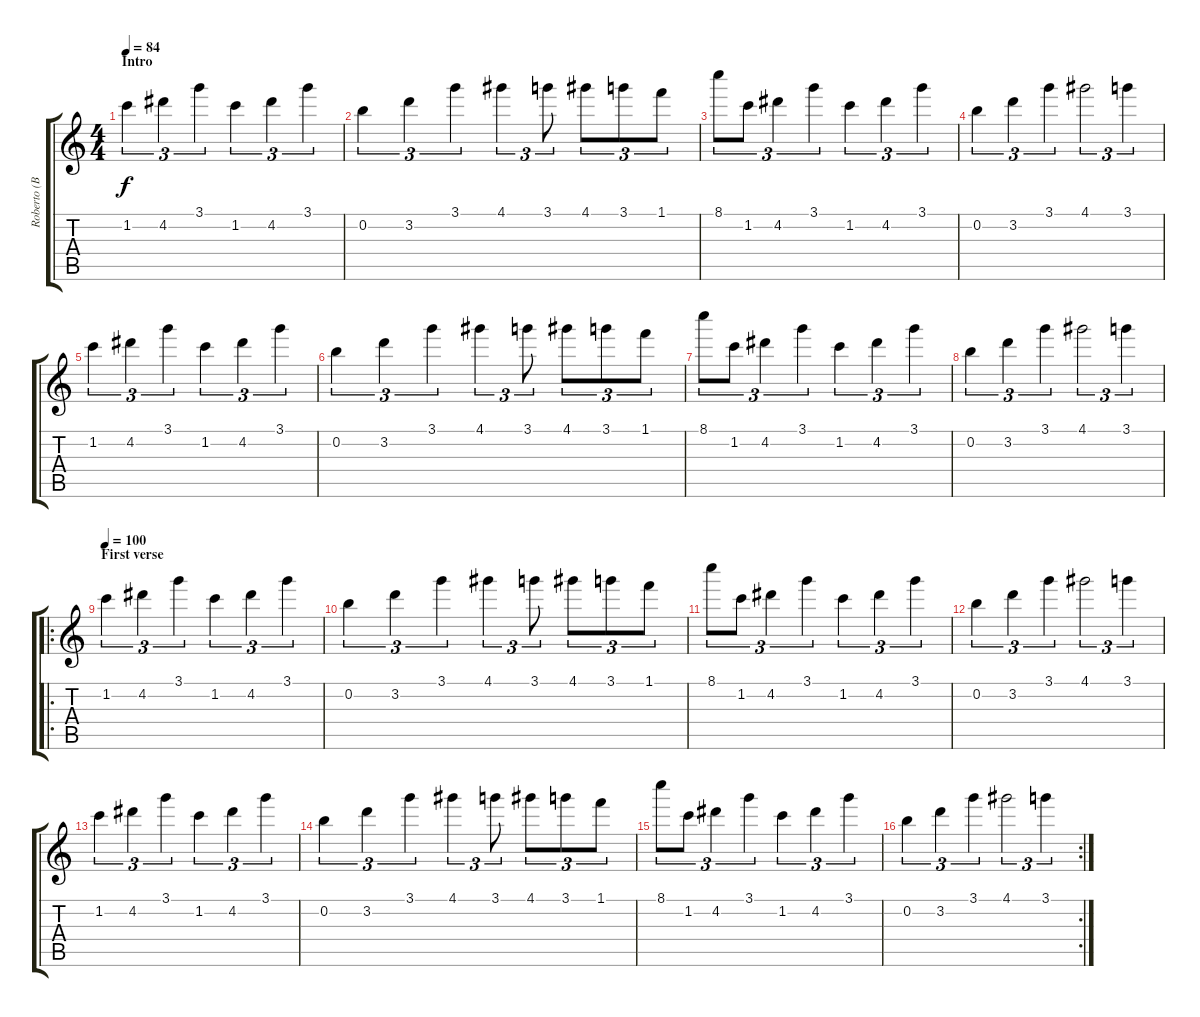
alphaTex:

\track ("Roberto (Bell)" "Roberto (B") {instrument tinklebell}
\staff {score tabs}
\tuning (E6 B5 G5 D5 A4 E4) {hide}
\ts (4 4)
\section ("" "Intro")
\tempo 84
\tempo 100
\tempo 84
\clef g2
\ks c
1.2.4{tu (3 2) dy f instrument tinklebell} 4.2.4{tu (3 2)} 3.1.4{tu (3 2)} 1.2.4{tu (3 2)} 4.2.4{tu (3 2)} 3.1.4{tu (3 2)} |
0.2.4{tu (3 2)} 3.2.4{tu (3 2)} 3.1.4{tu (3 2)} 4.1.4{tu (3 2)} 3.1.8{tu (3 2)} 4.1.8{tu (3 2)} 3.1.8{tu (3 2)} 1.1.8{tu (3 2)} |
8.1.8{tu (3 2)} 1.2.8{tu (3 2)} 4.2.4{tu (3 2)} 3.1.4{tu (3 2)} 1.2.4{tu (3 2)} 4.2.4{tu (3 2)} 3.1.4{tu (3 2)} |
0.2.4{tu (3 2)} 3.2.4{tu (3 2)} 3.1.4{tu (3 2)} 4.1.2{tu (3 2)} 3.1.4{tu (3 2)} |
1.2.4{tu (3 2)} 4.2.4{tu (3 2)} 3.1.4{tu (3 2)} 1.2.4{tu (3 2)} 4.2.4{tu (3 2)} 3.1.4{tu (3 2)} |
0.2.4{tu (3 2)} 3.2.4{tu (3 2)} 3.1.4{tu (3 2)} 4.1.4{tu (3 2)} 3.1.8{tu (3 2)} 4.1.8{tu (3 2)} 3.1.8{tu (3 2)} 1.1.8{tu (3 2)} |
8.1.8{tu (3 2)} 1.2.8{tu (3 2)} 4.2.4{tu (3 2)} 3.1.4{tu (3 2)} 1.2.4{tu (3 2)} 4.2.4{tu (3 2)} 3.1.4{tu (3 2)} |
0.2.4{tu (3 2)} 3.2.4{tu (3 2)} 3.1.4{tu (3 2)} 4.1.2{tu (3 2)} 3.1.4{tu (3 2)} |
\ro
\section ("" "First verse")
\tempo 100
1.2.4{tu (3 2)} 4.2.4{tu (3 2)} 3.1.4{tu (3 2)} 1.2.4{tu (3 2)} 4.2.4{tu (3 2)} 3.1.4{tu (3 2)} |
0.2.4{tu (3 2)} 3.2.4{tu (3 2)} 3.1.4{tu (3 2)} 4.1.4{tu (3 2)} 3.1.8{tu (3 2)} 4.1.8{tu (3 2)} 3.1.8{tu (3 2)} 1.1.8{tu (3 2)} |
8.1.8{tu (3 2)} 1.2.8{tu (3 2)} 4.2.4{tu (3 2)} 3.1.4{tu (3 2)} 1.2.4{tu (3 2)} 4.2.4{tu (3 2)} 3.1.4{tu (3 2)} |
0.2.4{tu (3 2)} 3.2.4{tu (3 2)} 3.1.4{tu (3 2)} 4.1.2{tu (3 2)} 3.1.4{tu (3 2)} |
1.2.4{tu (3 2)} 4.2.4{tu (3 2)} 3.1.4{tu (3 2)} 1.2.4{tu (3 2)} 4.2.4{tu (3 2)} 3.1.4{tu (3 2)} |
0.2.4{tu (3 2)} 3.2.4{tu (3 2)} 3.1.4{tu (3 2)} 4.1.4{tu (3 2)} 3.1.8{tu (3 2)} 4.1.8{tu (3 2)} 3.1.8{tu (3 2)} 1.1.8{tu (3 2)} |
8.1.8{tu (3 2)} 1.2.8{tu (3 2)} 4.2.4{tu (3 2)} 3.1.4{tu (3 2)} 1.2.4{tu (3 2)} 4.2.4{tu (3 2)} 3.1.4{tu (3 2)} |
\rc 2
0.2.4{tu (3 2)} 3.2.4{tu (3 2)} 3.1.4{tu (3 2)} 4.1.2{tu (3 2)} 3.1.4{tu (3 2)}
